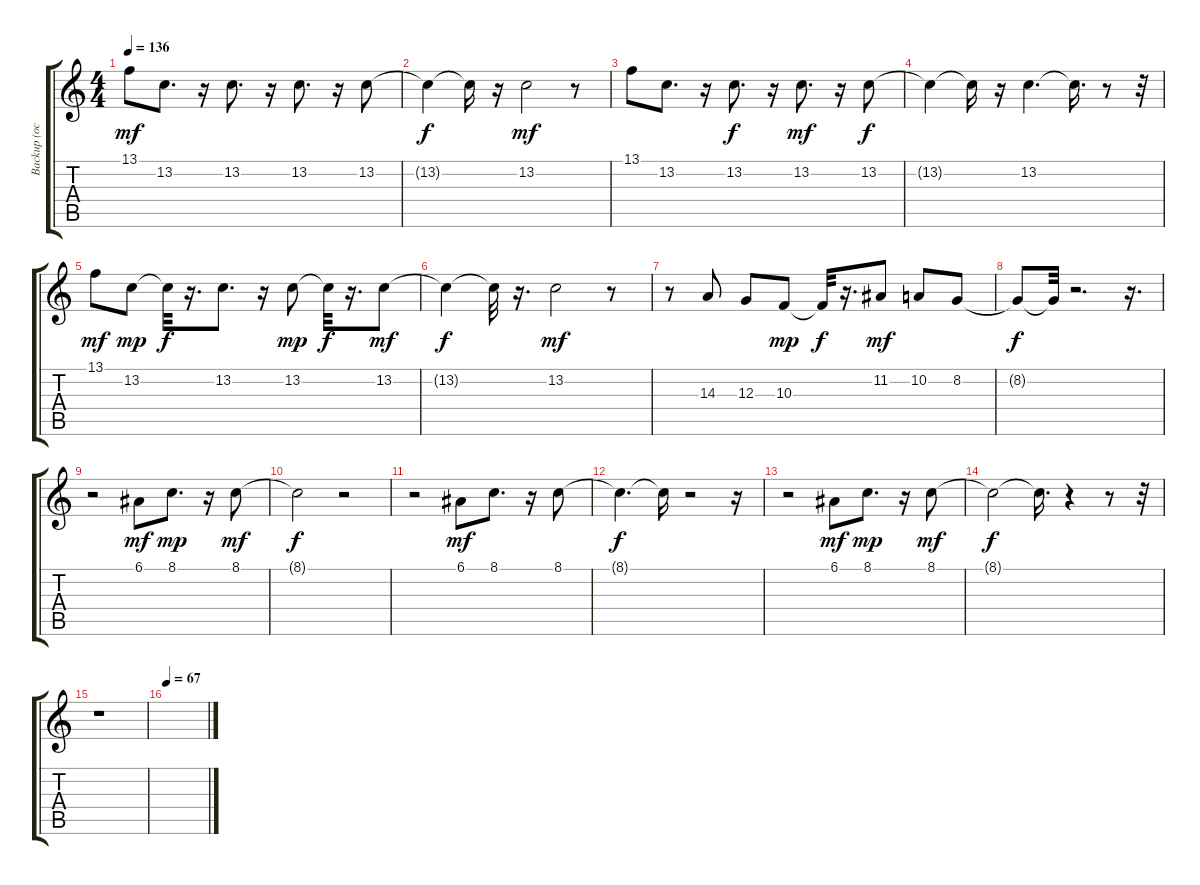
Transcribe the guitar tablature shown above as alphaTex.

\track ("Backup (ocarina)" "Backup (oc") {instrument ocarina}
\staff {score tabs}
\tuning (E4 B3 G3 D3 A2 E2) {hide}
\ts (4 4)
\tempo 136
\clef g2
\ks c
13.1.8{dy mf} 13.2.8{d} r.16 13.2.8{d} r.16 13.2.8{d} r.16 13.2.8 |
13.2{t}.4{dy f} 13.2{t}.16 r.16 13.2.2{dy mf} r.8 |
13.1.8 13.2.8{d} r.16 13.2.8{d dy f} r.16 13.2.8{d dy mf} r.16 13.2.8{dy f} |
13.2{t}.4 13.2{t}.16 r.16 13.2.4{d} 13.2{t}.16{d} r.8 r.32 |
13.1.8{dy mf} 13.2.8{dy mp} 13.2{t}.32{dy f} r.16{d} 13.2.8{d} r.16 13.2.8{dy mp} 13.2{t}.32{dy f} r.16{d} 13.2.8{dy mf} |
13.2{t}.4{dy f} 13.2{t}.32 r.16{d} 13.2.2{dy mf} r.8 |
r.8 14.3.8 12.3.8 10.3.8{dy mp} 10.3{t}.32{dy f} r.16{d} 11.2.8{dy mf} 10.2.8 8.2.8 |
8.2{t}.8{dy f} 8.2{t}.32 r.2{d} r.16{d} |
r.2 6.1.8{dy mf} 8.1.8{d dy mp} r.16 8.1.8{dy mf} |
8.1{t}.2{dy f} r.2 |
r.2 6.1.8{dy mf} 8.1.8{d} r.16 8.1.8 |
8.1{t}.4{d dy f} 8.1{t}.16 r.2 r.16 |
r.2 6.1.8{dy mf} 8.1.8{d dy mp} r.16 8.1.8{dy mf} |
8.1{t}.2{dy f} 8.1{t}.16{d} r.4 r.8 r.32 |
r.1 |
\tempo 67
